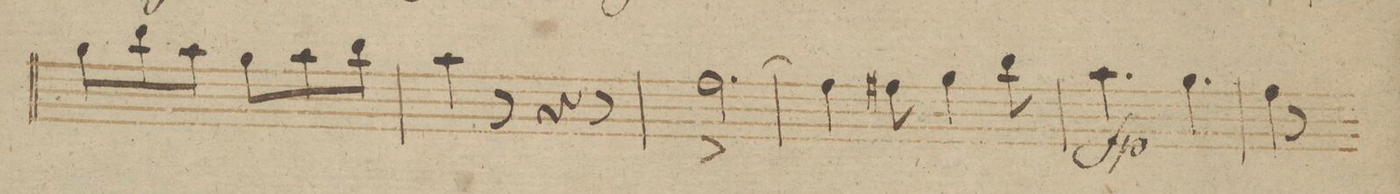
**kern	**dynam
*I"Flauto 2do	*
*clefG2	*
*k[b-]	*
*M6/8	*
8gg\L	.
8bb-\	.
8aa\J	.
8gg\L	.
8aa\	.
8bb-\J	.
=15	=15
4aa\	.
8r	.
4r	.
8r	.
=16	=16
*2\right	*
[2.ff^<\	.
=17	=17
4ff\]	.
8ff#X\	.
4gg\	.
8bb-\	.
=18	=18
4.aa\	fp
4.gg\	.
=19	=19
4ff\	.
8r	.
*-	*-
